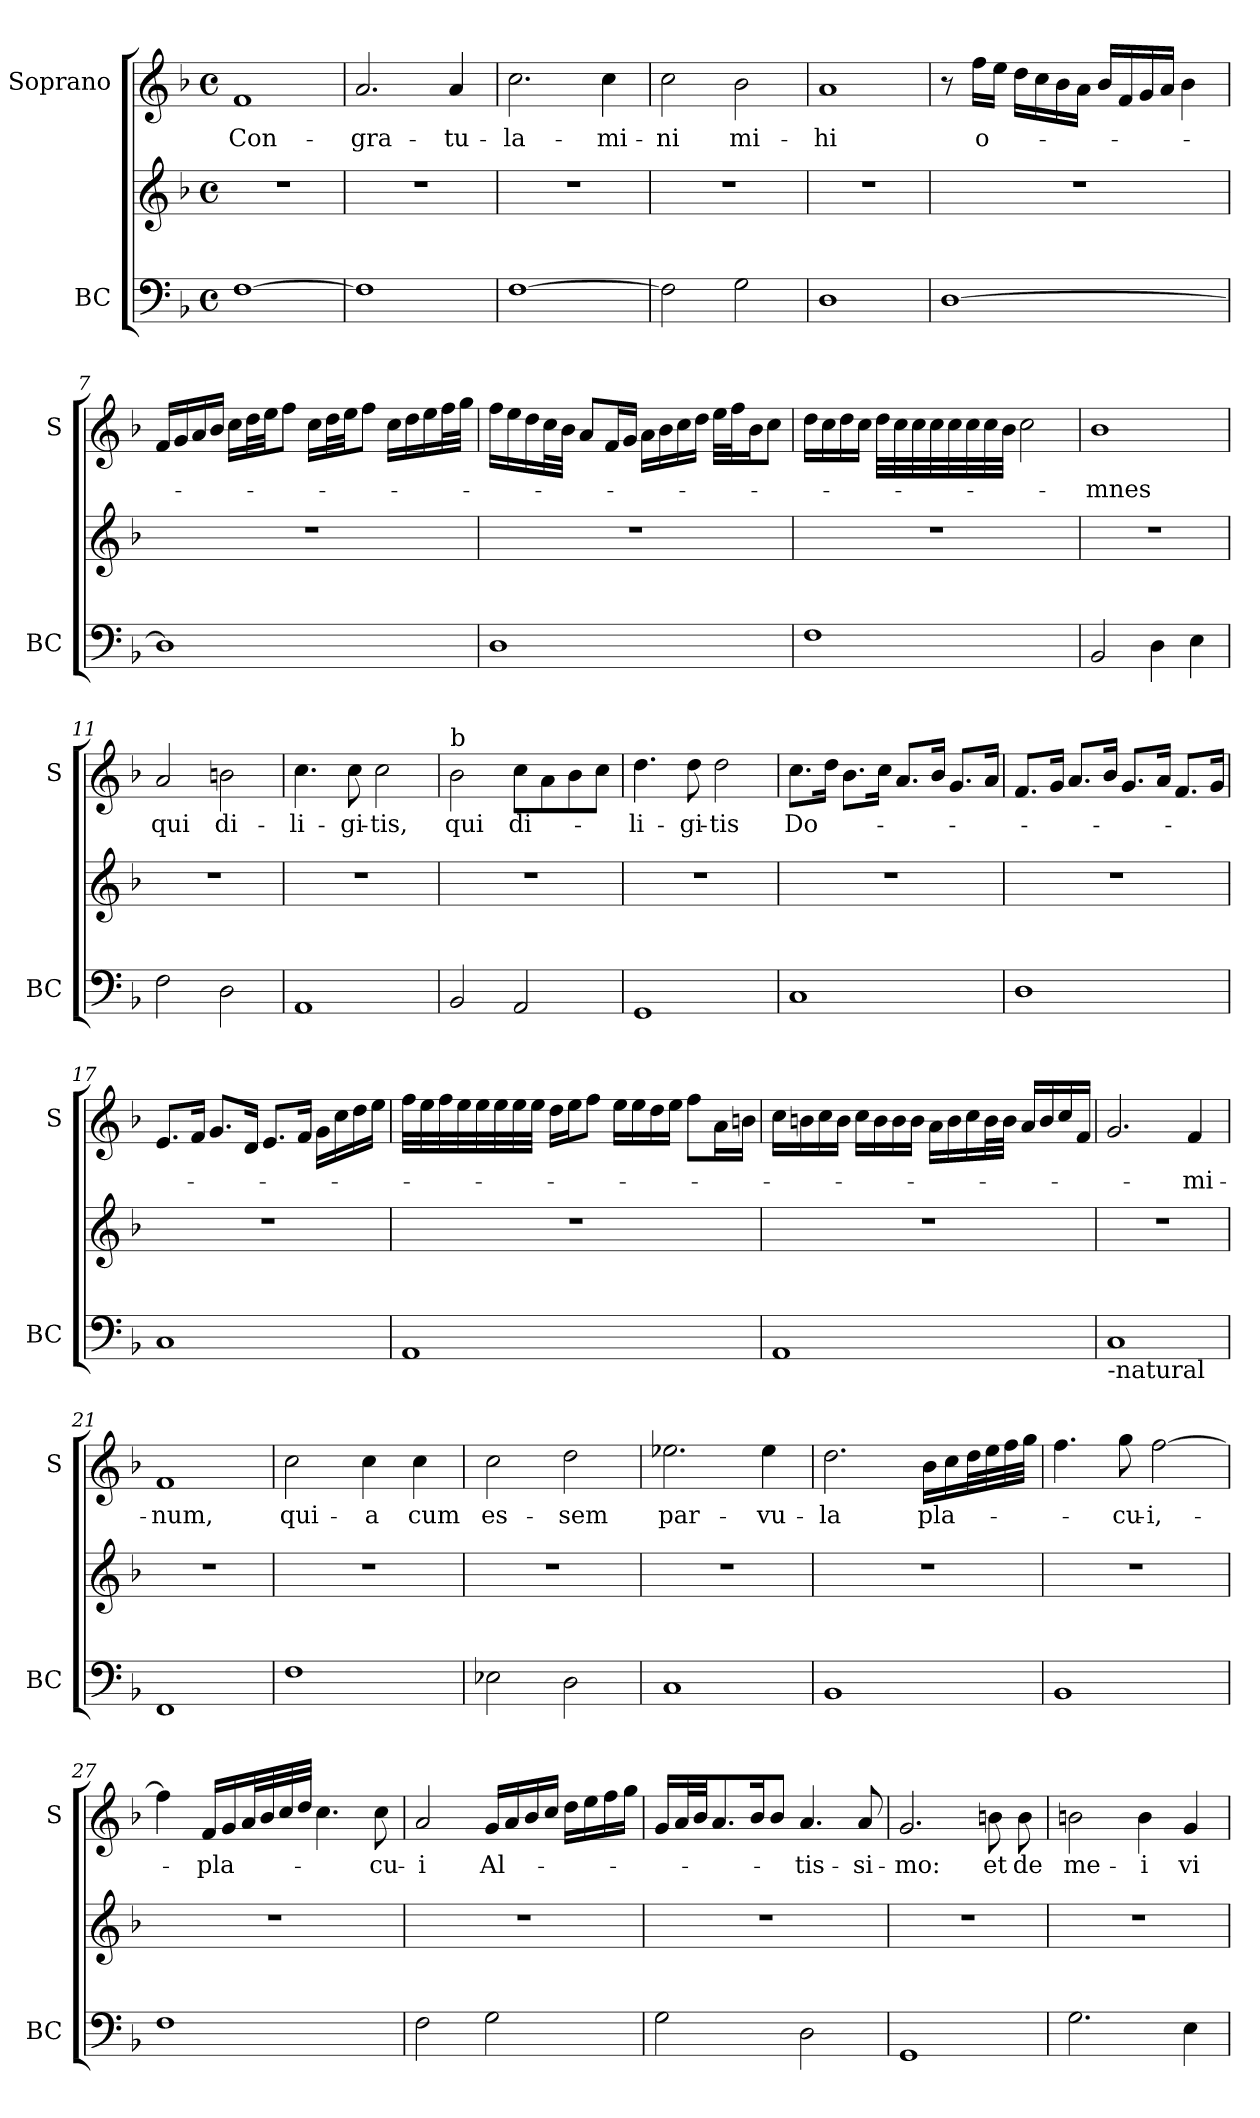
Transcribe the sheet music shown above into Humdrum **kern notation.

**kern	**kern	**kern	**text
*part2	*part2	*part1	*part1
*staff3	*staff2	*staff1	*staff1
*I"BC	*	*I"Soprano	*
*I'BC	*	*I'S	*
*clefF4	*clefG2	*clefG2	*
*k[b-]	*k[b-]	*k[b-]	*
*F:	*F:	*F:	*
*M4/4	*M4/4	*M4/4	*
*met(c)	*met(c)	*met(c)	*
=1	=1	=1	=1
!	!	!	!LO:LY:b
[1F	1r	1f	Con-
=2	=2	=2	=2
!	!	!	!LO:LY:b
1F]	1r	2.a/	-gra-
!	!	!	!LO:LY:b
.	.	4a/	-tu-
=3	=3	=3	=3
!	!	!	!LO:LY:b
[1F	1r	2.cc\	-la-
!	!	!	!LO:LY:b
.	.	4cc\	-mi-
=4	=4	=4	=4
!	!	!	!LO:LY:b
2F\]	1r	2cc\	-ni
!	!	!	!LO:LY:b
2G\	.	2b-\	mi-
=5	=5	=5	=5
!	!	!	!LO:LY:b
1D	1r	1a	-hi
=6	=6	=6	=6
[1D	1r	8r	.
!	!	!	!LO:LY:b
.	.	16ff\LL	o-
.	.	16ee\JJ	.
.	.	16dd\LL	.
.	.	16cc\	.
.	.	16b-\	.
.	.	16a\JJ	.
.	.	16b-/LL	.
.	.	16f/	.
.	.	16g/	.
.	.	16a/JJ	.
.	.	4b-\	.
!!LO:LB:g=z
=7	=7	=7	=7
1D]	1r	16f/LL	.
.	.	16g/	.
.	.	16a/	.
.	.	16b-/JJ	.
.	.	16cc\LL	.
.	.	32dd\L	.
.	.	32ee\JJ	.
.	.	8ff\J	.
.	.	16cc\LL	.
.	.	32dd\L	.
.	.	32ee\JJ	.
.	.	8ff\J	.
.	.	16cc\LL	.
.	.	16dd\	.
.	.	16ee\	.
.	.	32ff\L	.
.	.	32gg\JJJ	.
=8	=8	=8	=8
1D	1r	16ff\LL	.
.	.	16ee\	.
.	.	16dd\	.
.	.	32cc\L	.
.	.	32b-\JJJ	.
.	.	8a/L	.
.	.	16f/L	.
.	.	16g/JJ	.
.	.	16a\LL	.
.	.	16b-\	.
.	.	16cc\	.
.	.	16dd\JJ	.
.	.	32ee\LLL	.
.	.	32ff\J	.
.	.	16b-\J	.
.	.	8cc\J	.
=9	=9	=9	=9
1F	1r	16dd\LL	.
.	.	16cc\	.
.	.	16dd\	.
.	.	16cc\JJ	.
.	.	32dd\LLL	.
.	.	32cc\	.
.	.	32cc\	.
.	.	32cc\	.
.	.	32cc\	.
.	.	32cc\	.
.	.	32cc\	.
.	.	32b-\JJJ	.
.	.	2cc\	.
!!LO:LB:g=z
=10	=10	=10	=10
!	!	!	!LO:LY:b
2BB-/	1r	1b-	-mnes
4D\	.	.	.
4E\	.	.	.
=11	=11	=11	=11
!	!	!	!LO:LY:b
2F\	1r	2a/	qui
!	!	!	!LO:LY:b
2D\	.	2bn\	di-
=12	=12	=12	=12
!	!	!	!LO:LY:b
1AA	1r	4.cc\	-li-
!	!	!	!LO:LY:b
.	.	8cc\	-gi-
!	!	!	!LO:LY:b
.	.	2cc\	-tis,
=13	=13	=13	=13
!	!	!LO:TX:a:t=b	!
!	!	!	!LO:LY:b
2BB-/	1r	2b-\	qui
!	!	!	!LO:LY:b
2AA/	.	8cc\L	di-
.	.	8a\	.
.	.	8b-\	.
.	.	8cc\J	.
=14	=14	=14	=14
!	!	!	!LO:LY:b
1GG	1r	4.dd\	-li-
!	!	!	!LO:LY:b
.	.	8dd\	-gi-
!	!	!	!LO:LY:b
.	.	2dd\	-tis
=15	=15	=15	=15
!	!	!	!LO:LY:b
1C	1r	8.cc\L	Do-
.	.	16dd\Jk	.
.	.	8.b-\L	.
.	.	16cc\Jk	.
.	.	8.a/L	.
.	.	16b-/Jk	.
.	.	8.g/L	.
.	.	16a/Jk	.
!!LO:PB:g=z
=16	=16	=16	=16
1D	1r	8.f/L	.
.	.	16g/Jk	.
.	.	8.a/L	.
.	.	16b-/Jk	.
.	.	8.g/L	.
.	.	16a/Jk	.
.	.	8.f/L	.
.	.	16g/Jk	.
=17	=17	=17	=17
1C	1r	8.e/L	.
.	.	16f/Jk	.
.	.	8.g/L	.
.	.	16d/Jk	.
.	.	8.e/L	.
.	.	16f/Jk	.
.	.	16g\LL	.
.	.	16cc\	.
.	.	16dd\	.
.	.	16ee\JJ	.
=18	=18	=18	=18
1AA	1r	32ff\LLL	.
.	.	32ee\	.
.	.	32ff\	.
.	.	32ee\	.
.	.	32ee\	.
.	.	32ee\	.
.	.	32ee\	.
.	.	32ee\JJJ	.
.	.	16dd\LL	.
.	.	16ee\J	.
.	.	8ff\J	.
.	.	16ee\LL	.
.	.	16ee\	.
.	.	16dd\	.
.	.	16ee\JJ	.
.	.	8ff\L	.
.	.	16a\L	.
.	.	16bn\JJ	.
!!LO:LB:g=z
=19	=19	=19	=19
1AA	1r	16cc\LL	.
.	.	16bn\	.
.	.	16cc\	.
.	.	16b\JJ	.
.	.	16cc\LL	.
.	.	16b\	.
.	.	16b\	.
.	.	16b\JJ	.
.	.	16a\LL	.
.	.	16b\	.
.	.	16cc\	.
.	.	32b\L	.
.	.	32b\JJJ	.
.	.	16a/LL	.
.	.	16b/	.
.	.	16cc/	.
.	.	16f/JJ	.
=20	=20	=20	=20
!LO:TX:b:t=-natural	!	!	!
1C	1r	2.g/	.
!	!	!	!LO:LY:b
.	.	4f/	-mi-
=21	=21	=21	=21
!	!	!	!LO:LY:b
1FF	1r	1f	-num,
=22	=22	=22	=22
!	!	!	!LO:LY:b
1F	1r	2cc\	qui-
!	!	!	!LO:LY:b
.	.	4cc\	-a
!	!	!	!LO:LY:b
.	.	4cc\	cum
=23	=23	=23	=23
!	!	!	!LO:LY:b
2E-X\	1r	2cc\	es-
!	!	!	!LO:LY:b
2D\	.	2dd\	-sem
!!LO:LB:g=z
=24	=24	=24	=24
!	!	!	!LO:LY:b
1C	1r	2.ee-X\	par-
!	!	!	!LO:LY:b
.	.	4ee-\	-vu-
=25	=25	=25	=25
!	!	!	!LO:LY:b
1BB-	1r	2.dd\	-la
!	!	!	!LO:LY:b
.	.	16b-\LL	pla-
.	.	16cc\	.
.	.	32dd\L	.
.	.	32ee\	.
.	.	32ff\	.
.	.	32gg\JJJ	.
=26	=26	=26	=26
1BB-	1r	4.ff\	.
!	!	!	!LO:LY:b
.	.	8gg\	-cu-
!	!	!	!LO:LY:b
.	.	[2ff\	-i,-
=27	=27	=27	=27
1F	1r	4ff\]	.
!	!	!	!LO:LY:b
.	.	16f/LL	-pla-
.	.	16g/	.
.	.	32a/L	.
.	.	32b-/	.
.	.	32cc/	.
.	.	32dd/JJJ	.
.	.	4.cc\	.
!	!	!	!LO:LY:b
.	.	8cc\	-cu-
!!LO:LB:g=z
=28	=28	=28	=28
!	!	!	!LO:LY:b
2F\	1r	2a/	-i
!	!	!	!LO:LY:b
2G\	.	16g/LL	Al-
.	.	16a/	.
.	.	16b-/	.
.	.	16cc/JJ	.
.	.	16dd\LL	.
.	.	16ee\	.
.	.	16ff\	.
.	.	16gg\JJ	.
=29	=29	=29	=29
2G\	1r	16g/LL	.
.	.	32a/L	.
.	.	32b-/JJ	.
.	.	8.a/	.
.	.	16b-/k	.
.	.	8b-/J	.
!	!	!	!LO:LY:b
2D\	.	4.a/	-tis-
!	!	!	!LO:LY:b
.	.	8a/	-si-
=30	=30	=30	=30
!	!	!	!LO:LY:b
1GG	1r	2.g/	-mo:
!	!	!	!LO:LY:b
.	.	8bn\	et
!	!	!	!LO:LY:b
.	.	8b\	de
=31	=31	=31	=31
!	!	!	!LO:LY:b
2.G\	1r	2bn\	me-
!	!	!	!LO:LY:b
.	.	4b\	-i
!	!	!	!LO:LY:b
4E\	.	4g/	vi-
=	=	=	=
*-	*-	*-	*-
